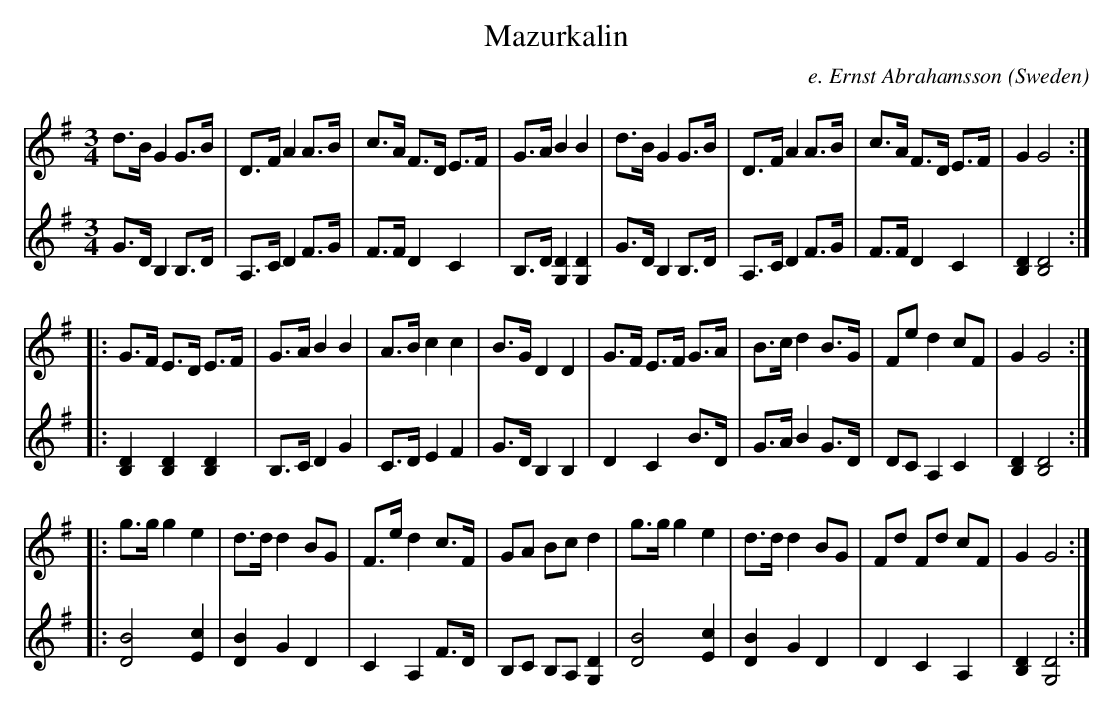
X:1
T:Mazurkalin
C:e. Ernst Abrahamsson
M:3/4
O:Sweden
K:G
V:1
d>B G2 G>B| D>F A2 A>B| c>A F>D E>F| G>A B2 B2|\
d>B G2 G>B| D>F A2 A>B| c>A F>D E>F| G2 G4::
G>F E>D E>F| G>A B2 B2| A>B c2c2| B>G D2D2|\
G>F E>F G>A| B>c d2 B>G| Fe d2 cF| G2 G4 ::
g>g g2 e2| d>d d2 BG| F>e d2 c>F| GA Bc d2|\
g>g g2 e2| d>d d2 BG| Fd Fd cF| G2 G4:|
V:2
G>D B,2 B,>D| A,>C D2 F>G| F>F D2C2| B,>D [G,2D2] [G,2D2]|\
G>D B,2 B,>D| A,>C D2 F>G| F>F D2 C2| [B,2D2] [B,4D4] ::
[B,2D2] [B,2D2] [B,2D2] | B,>C D2 G2| C>D E2 F2| G>D B,2 B,2|\
D2C2 B>D| G>A B2 G>D| DC A,2 C2| [B,2D2] [B,4D4] ::
[D4B4] [E2c2]| [D2B2] G2D2| C2 A,2 F>D| B,C B,A, [G,2D2]| \
[D4B4] [E2c2]| [D2B2] G2D2| D2C2 A,2| [B,2D2] [G,4D4] :|
